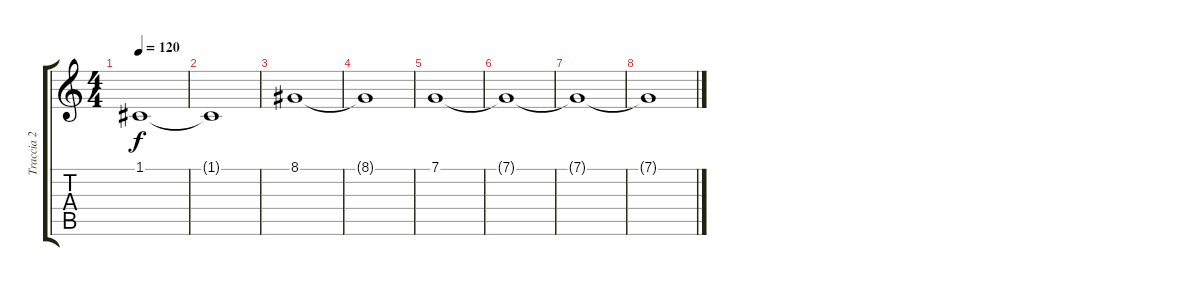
\track ("Traccia 2" "Traccia 2") {instrument stringensemble2}
\staff {score tabs}
\tuning (C4 G3 Eb3 Bb2 F2 C2) {hide}
\ts (4 4)
\tempo 120
\clef g2
\ks c
1.1.1{dy f} |
1.1{t}.1 |
8.1.1 |
8.1{t}.1 |
7.1.1 |
7.1{t}.1 |
7.1{t}.1 |
7.1{t}.1
